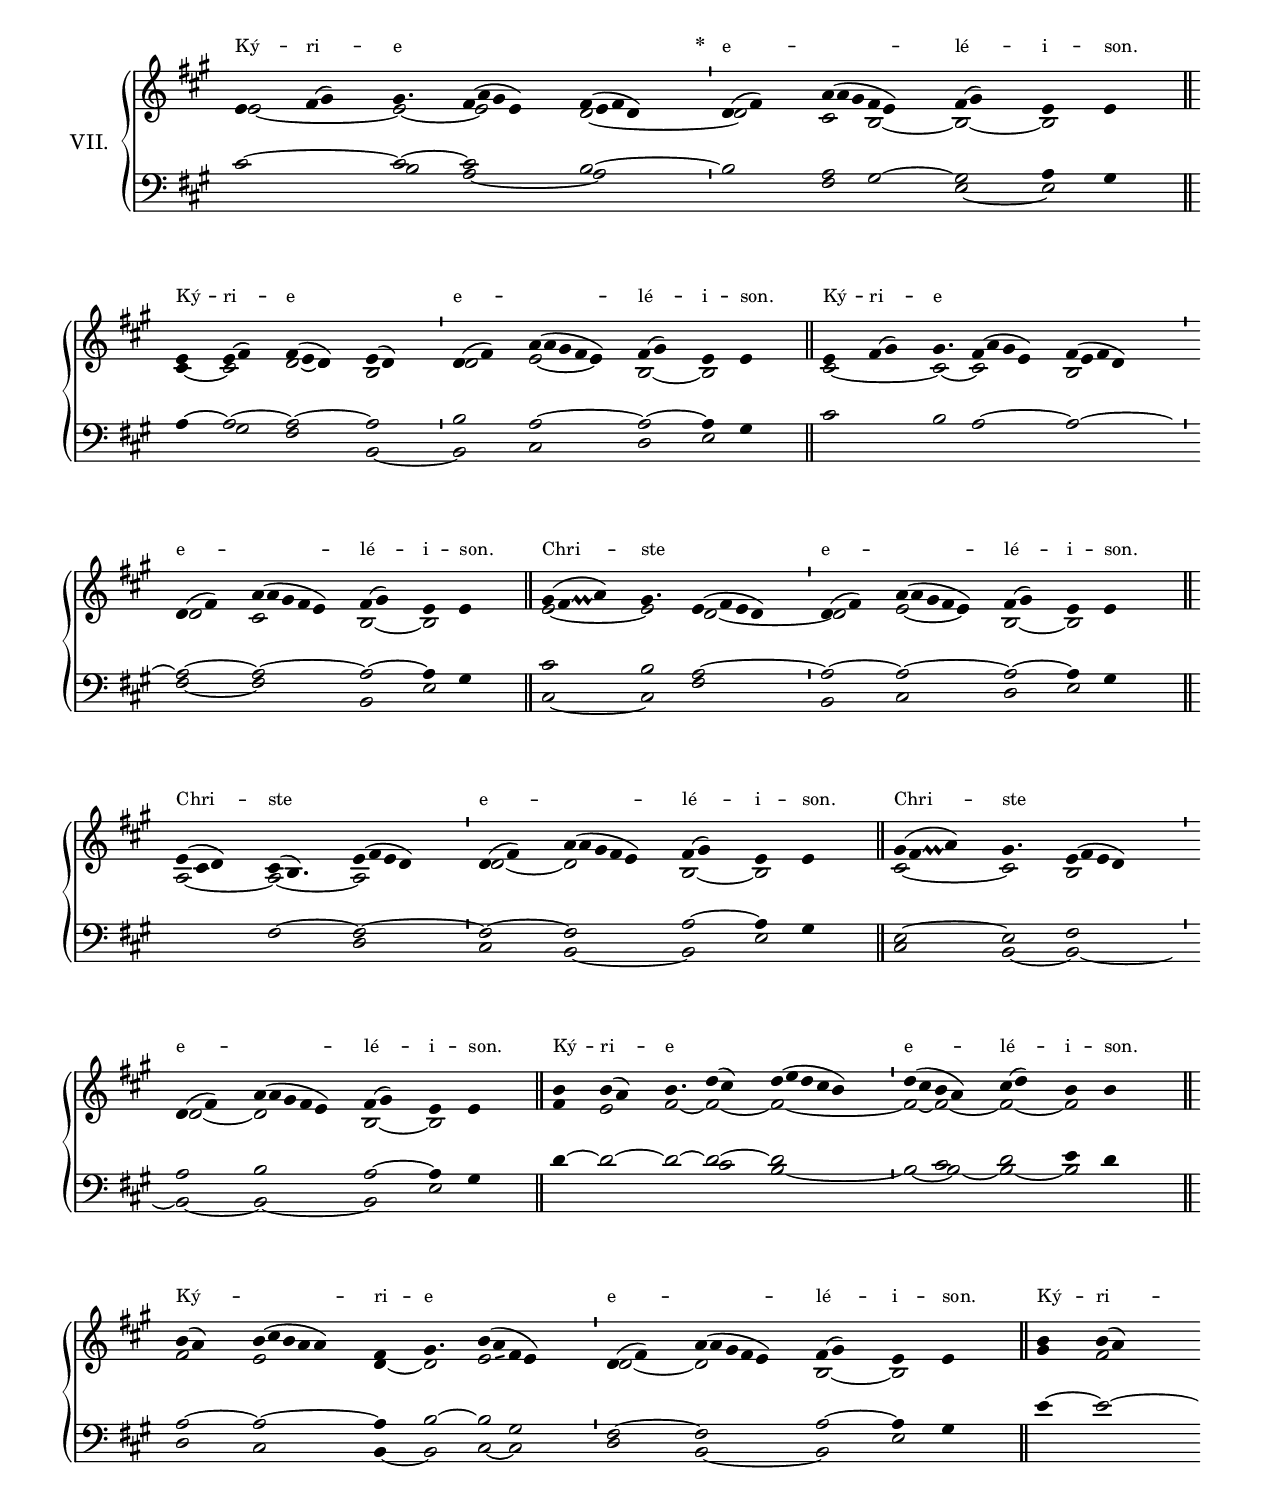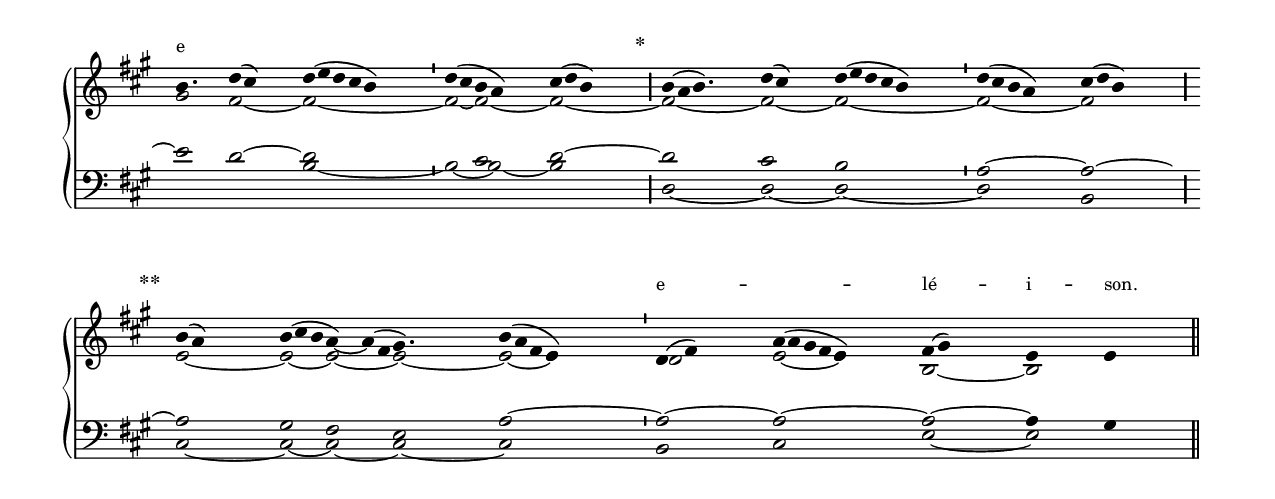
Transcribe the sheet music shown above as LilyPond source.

\version "2.18"
\include "gregorian.ly"
\include "noh2.ily"

%Page reference: page v.35
%(volume.page)

global = {
 \key e \mixolydian
 \cadenzaOn 
 \override Glissando #'thickness = #2.0
}

chantText = \lyricmode {
Ký -- ri -- e _ _ 
\set stanza = " * " e -- _ lé -- i -- son. 
Ký -- ri -- e _ e -- _ lé -- i -- son. 
Ký -- ri -- e _ _ e -- _ lé -- i -- son. 
Chri -- ste _ e -- _ lé -- i -- son. 
Chri -- ste _ e -- _ lé -- i -- son. 
Chri -- ste _ e -- _ lé -- i -- son. 
Ký -- ri -- e _ _ e -- lé -- i -- son. 
Ký -- _ ri -- e _ e -- _ lé -- i -- son. 
Ký -- ri -- e _ _ _ _ 
\set stanza = " * " 
_ _ _ _ _ 
\set stanza = " ** "  
_ _ _ e -- _ lé -- i -- son. }

chantMusic = {
\tieDown   e'4 fis'4 ( gis'4) gis'4. fis'4 ( a'4 gis'4 e'4) fis'4 ( e'4 fis'4 d'4) \divisioMinima
 d'4 ( fis'4) a'4 ( a'4 gis'4 fis'4 e'4) fis'4 ( gis'4) e'4 e'4 \finalis
 \forceBreak
 e'4 e'4 ( fis'4) fis'4 ( e'4 d'4) e'4 ( d'4) \divisioMinima
 d'4 ( fis'4) a'4 ( a'4 gis'4 fis'4 e'4) fis'4 ( gis'4) e'4 e'4 \finalis
 e'4 fis'4 ( gis'4) gis'4. fis'4 ( a'4 gis'4 e'4) fis'4 ( e'4 fis'4 d'4) \divisioMinima
 \forceBreak
 d'4 ( fis'4) a'4 ( a'4 gis'4 fis'4 e'4) fis'4 ( gis'4) e'4 e'4 \finalis
 gis'4 ( fis'4 \quil gis' a'4) gis'4. e'4 ( fis'4 e'4 d'4) \divisioMinima
 d'4 ( fis'4) a'4 ( a'4 gis'4 fis'4 e'4) fis'4 ( gis'4) e'4 e'4 \finalis
 \forceBreak
 e'4 ( cis'4 d'4) cis'4 ( b4.) e'4 ( fis'4 e'4 d'4) \divisioMinima
 d'4 ( fis'4) a'4 ( a'4 gis'4 fis'4 e'4) fis'4 ( gis'4) e'4 e'4 \finalis
 gis'4 ( fis'4 \quil gis' a'4) gis'4. e'4 ( fis'4 e'4 d'4) \divisioMinima
 \forceBreak
 d'4 ( fis'4) a'4 ( a'4 gis'4 fis'4 e'4) fis'4 ( gis'4) e'4 e'4 \finalis
 b'4 b'4 ( a'4) b'4. d''4 ( cis''4) d''4 ( e''4 d''4 cis''4 b'4) \divisioMinima
 d''4 ( cis''4 b'4 a'4) cis''4 ( d''4) b'4 b'4 \finalis
 \forceBreak
 b'4 ( a'4) b'4 ( cis''4 b'4 a'4 a'4) fis'4 gis'4. b'4 ( a'4 fis'4 e'4) \divisioMinima
 d'4 ( fis'4) a'4 ( a'4 gis'4 fis'4 e'4) fis'4 ( gis'4) e'4 e'4 \finalis
 b'4 b'4 ( a'4) \forceBreak
 b'4. d''4 ( cis''4) d''4 ( e''4 d''4 cis''4 b'4) \divisioMinima
 d''4 ( cis''4 b'4 a'4) cis''4 ( d''4 b'4) \divisioMaior
 b'4 ( a'4 b'4.) d''4 ( cis''4) d''4 ( e''4 d''4 cis''4 b'4) \divisioMinima
 d''4 ( cis''4 b'4 a'4) cis''4 ( d''4 b'4) \divisioMaior
 \forceBreak
 b'4 ( a'4) b'4 ( cis''4 b'4 a'4) ~ a'4 ( fis'4 gis'4.) b'4 ( a'4 fis'4 e'4) \divisioMinima
 d'4 ( fis'4) a'4 ( a'4 gis'4 fis'4 e'4) fis'4 ( gis'4) e'4 e'4 \finalis

}

altoMusic = {
e'2*3/2 ~ e'2*3/4 ~ e'2*4/2 d'2*4/2 ~ \divisioMinima
d'2 cis'2*3/2 b2 ~ b2 ~ b2 \finalis
cis'4 ~ cis'2 d'2~ d'4 b2 \divisioMinima
d'2 e'2*4/2 ~ e'4 b2 ~ b2 \finalis
cis'2*3/2 ~ cis'2*3/4 ~ cis'2*4/2 b2*4/2 \divisioMinima
d'2 cis '2*5/2 b2 ~ b2 \finalis
e'2*4/2 ~ e'2*3/4 d'2*4/2 ~ \divisioMinima
d'2 e'2*4/2 ~ e'4 b2 ~ b2 \finalis
a2*3/2 ~ a2*5/4 ~ a2*4/2 \divisioMinima
d'2 ~ d'2*5/2 b2 ~ b2 \finalis
cis'2*4/2 ~ cis'2*3/4 b2*4/2 \divisioMinima
d'2 ~ d'2*5/2 b2 ~ b2 \finalis
fis'4 e'2 fis'2*3/4 ~ fis'2 ~ fis'2*5/2 ~ \divisioMinima
fis'2 ~ fis'2 ~ fis'2 ~ fis'2 \finalis
fis'2 e'2*5/2 d'4 ~ d'2*3/4 e'2 -\tweak Glissando.Y-offset #-0.8 \glissando fis'4 e'4 \divisioMinima
d'2 ~ d'2*5/2 b2 ~ b2 \finalis
gis'4 fis'2 gis'2*3/4 fis'2 ~ fis'2*5/2 ~ \divisioMinima
fis'2 ~ fis'2 ~ fis'2*3/2 ~ \divisioMaior
fis'2*7/4 ~ fis'2 ~ fis'2*5/2 ~ \divisioMinima
fis'2*4/2 ~ fis'2*3/2 \divisioMaior
e'2 ~ e'2*3/2 ~ e'2*3/2 ~ e'2*3/4 ~ e'2*3/2 ~ e'4 \divisioMinima
d'2 e'2*4/2 ~ e'4 b2 ~ b2 \finalis
}

tenorMusic = {
cis'2*3/2 ~ cis'2*3/4 ~ cis'2*4/2 b2*4/2 ~ \divisioMinima
b2 a2*3/2 gis2 ~ gis2 a4 gis4 \finalis
a4 ~ a2 ~ a2*3/2 ~ a2 \divisioMinima
b2 a2*5/2 ~ a2 ~ a4 gis4 \finalis
cis'2*3/2 b2*3/4 a2*4/2 ~ a2*4/2 ~ \divisioMinima
a2 ~ a2*5/2 ~ a2 ~ a4 gis4 \finalis
cis'2*4/2 b2*3/4 a2*4/2 ~ \divisioMinima
a2 ~ a2*5/2 ~ a2 ~ a4 gis4 \finalis
r2*3/2 fis2*5/4 ~ fis2*4/2 ~ \divisioMinima
fis2 ~ fis2*5/2 a2 ~ a4 gis4 \finalis
e2*4/2 ~ e2*3/4 fis2*4/2 \divisioMinima
a2 b2*5/2 a2 ~ a4 gis4 \finalis
d'4 ~ d'2 ~ d'2*3/4 ~ d'2 ~ d'2*5/2 \divisioMinima
r2 cis'2 d'2 e'4 d'4 \finalis
a2 ~ a2*5/2 ~ a4 b2*3/4 ~ b2 gis2 \divisioMinima
fis2 ~ fis2*5/2 a2 ~ a4 gis4 \finalis
e'4 ~ e'2 ~ e'2*3/4 d'2 ~ d'2*5/2 \divisioMinima
r2 cis'2 d'2*3/2 ~ \divisioMaior
d'2*7/4 cis'2 b2*5/2 \divisioMinima
a2*4/2 ~ a2*3/2 ~ \divisioMaior
a2 gis2*3/2 fis2*3/2 e2*3/4 a2*4/2 ~ \divisioMinima
a2 ~ a2*5/2 ~ a2 ~ a4 gis4 \finalis
}

bassMusic = {
r2*3/2 b2*3/4 a2*4/2 ~ a2*4/2 \divisioMinima
r2 fis2*3/2 r2 e2 ~ e2 \finalis
r4 gis2 fis2*3/2 b,2 ~ \divisioMinima
b,2 cis2*5/2 d2 e2 \finalis
s2*25/4 \divisioMinima
fis2 ~ fis2*5/2 b,2 e2 \finalis
cis2*4/2 ~ cis2*3/4 fis2*4/2 \divisioMinima
b,2 cis2*5/2 d2 e2 \finalis
r2*3/2 r2*5/4 d2*4/2 \divisioMinima
cis2 b,2*5/2 ~ b,2 e2 \finalis
cis2*4/2 b,2*3/4 ~ b,2*4/2 ~ \divisioMinima
b,2 ~ b,2*5/2 ~ b,2 e2 \finalis
r2*9/4 cis'2 b2*5/2 ~ \divisioMinima
b2 ~ b2 ~ b2 ~ b2 \finalis
d2 cis2*5/2 b,4 ~ b,2*3/4 cis2 ~ cis2 \divisioMinima
d2 b,2*5/2 ~ b,2 e2 \finalis
s2*13/4 b2*5/2 ~ \divisioMinima
b2 ~ b2 ~ b2*3/2 \divisioMaior
d2*7/4 ~ d2 ~ d2*5/2 ~ \divisioMinima
d2*4/2 b,2*3/2 \divisioMaior
cis2 ~ cis2*3/2 ~ cis2*3/2 ~ cis2*3/4 ~ cis2*4/2 \divisioMinima
b,2 cis2*5/2 e2 ~ e2 \finalis
}

voiceLines = {
\voiceLineStyle


}

\score{
  <<
    \new Lyrics
    \new GrandStaff <<
      \set GrandStaff.autoBeaming = ##f
      \set GrandStaff.instrumentName = \markup \center-column {
        "VII."
      }
      \new Staff = up <<
        \new Voice = "chant" {
          \voiceOne \global \chantMusic
        }
        \new Voice {
          \voiceTwo \global \altoMusic
        }
      >>

      \new Staff = down <<
        \clef bass
        \new Voice {
          \voiceOne \global \tenorMusic
        }
        \new Voice {
          \voiceTwo \global \bassMusic
        }
	\new Voice {
        \voiceThree \global \voiceLines
        }
      >>
    >>
    \context Lyrics {
      \lyricsto chant {
      \chantText
    }
    }
  >>
  \layout{
  }
  
}
